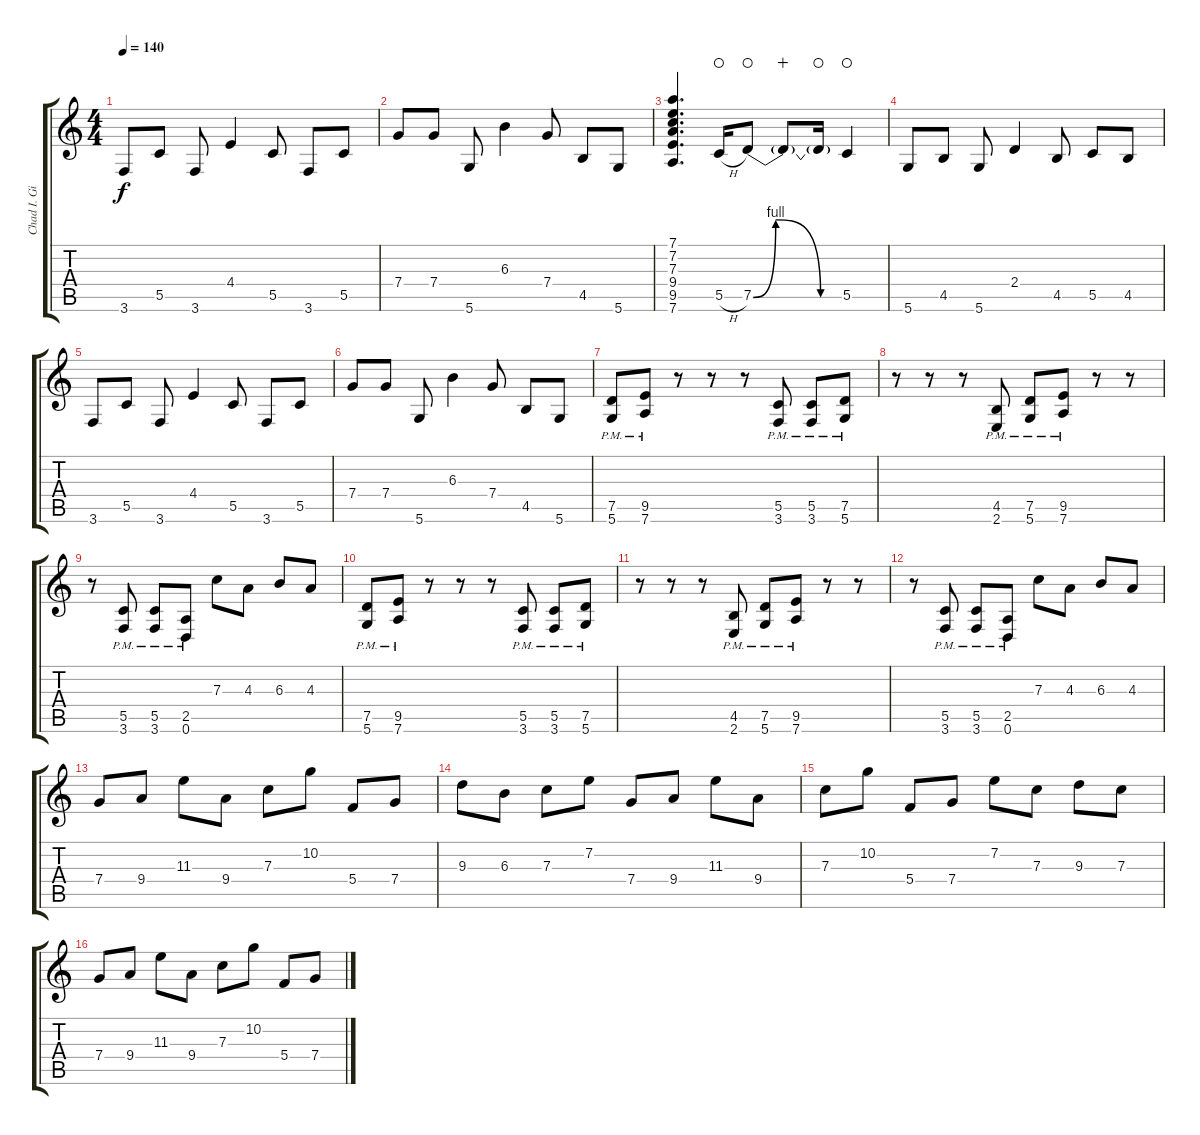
\track ("Chad I. Ginsburg" "Chad I. Gi") {instrument distortionguitar}
\staff {score tabs}
\tuning (D4 A3 F3 C3 G2 D2) {hide}
\ts (4 4)
\tempo 140
\clef g2
\ks c
3.6.8{dy f} 5.5.8 3.6.8 4.4.4 5.5.8 3.6.8 5.5.8 |
7.4.8 7.4.8 5.6.8 6.3.4 7.4.8 4.5.8 5.6.8 |
(7.1 7.2 7.3 9.4 9.5 7.6).4{d} 5.5{h}.16{waho} 7.5{be (custom 0 0 15 4 45 0 60 0)}.8{waho} 7.5{t}.8{wahc} 7.5{t}.16{waho} 5.5.4{waho} |
5.6.8 4.5.8 5.6.8 2.4.4 4.5.8 5.5.8 4.5.8 |
3.6.8 5.5.8 3.6.8 4.4.4 5.5.8 3.6.8 5.5.8 |
7.4.8 7.4.8 5.6.8 6.3.4 7.4.8 4.5.8 5.6.8 |
(7.5{pm} 5.6{pm}).8{volume 13 balance 2} (9.5{pm} 7.6{pm}).8 r.8 r.8 r.8 (5.5{pm} 3.6{pm}).8 (5.5{pm} 3.6{pm}).8 (7.5{pm} 5.6{pm}).8 |
r.8 r.8 r.8 (4.5{pm} 2.6{pm}).8 (7.5{pm} 5.6{pm}).8 (9.5{pm} 7.6{pm}).8 r.8 r.8 |
r.8 (5.5{pm} 3.6{pm}).8 (5.5{pm} 3.6{pm}).8 (2.5{pm} 0.6{pm}).8 7.3.8 4.3.8 6.3.8 4.3.8 |
(7.5{pm} 5.6{pm}).8 (9.5{pm} 7.6{pm}).8 r.8 r.8 r.8 (5.5{pm} 3.6{pm}).8 (5.5{pm} 3.6{pm}).8 (7.5{pm} 5.6{pm}).8 |
r.8 r.8 r.8 (4.5{pm} 2.6{pm}).8 (7.5{pm} 5.6{pm}).8 (9.5{pm} 7.6{pm}).8 r.8 r.8 |
r.8 (5.5{pm} 3.6{pm}).8 (5.5{pm} 3.6{pm}).8 (2.5{pm} 0.6{pm}).8 7.3.8 4.3.8 6.3.8 4.3.8 |
7.4.8 9.4.8 11.3.8 9.4.8 7.3.8 10.2.8 5.4.8 7.4.8 |
9.3.8 6.3.8 7.3.8 7.2.8 7.4.8 9.4.8 11.3.8 9.4.8 |
7.3.8 10.2.8 5.4.8 7.4.8 7.2.8 7.3.8 9.3.8 7.3.8 |
7.4.8 9.4.8 11.3.8 9.4.8 7.3.8 10.2.8 5.4.8 7.4.8
